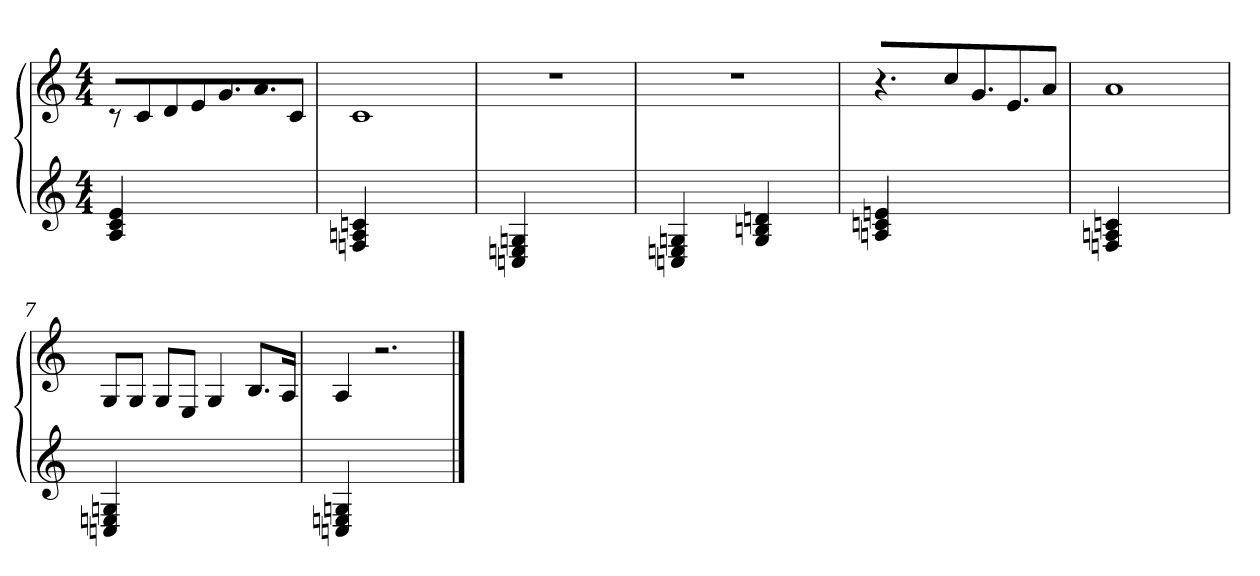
**kern	**kern
*part2	*part1
*staff2	*staff1
*clefG2	*clefG2
*M4/4	*M4/4
*MM122	*MM122
=1	=1
4A 4c 4e	8r
.	8c
2.ryy	8d/L
.	8e/J
.	8.g/L
.	8.a/J
.	8cJ
=2	=2
4Fn 4An 4cn	1c
2.ryy	.
=3	=3
4Cn 4En 4Gn	1r
2.ryy	.
=4	=4
4Cn 4En 4Gn	1r
4ryy	.
4G 4Bn 4dn	.
4ryy	.
=5	=5
4An 4cn 4en	4.r
2.ryy	.
.	8cc
.	8.g/L
.	8.e/J
.	8aJ
=6	=6
4Fn 4An 4cn	1a
2.ryy	.
=7	=7
4Cn 4En 4Gn	8G/L
.	8G/J
2.ryy	8G/L
.	8E/J
.	4G
.	8.B/L
.	16A/Jk
=8	=8
4Cn 4En 4Gn	4A
2.ryy	2.r
==	==
*-	*-
